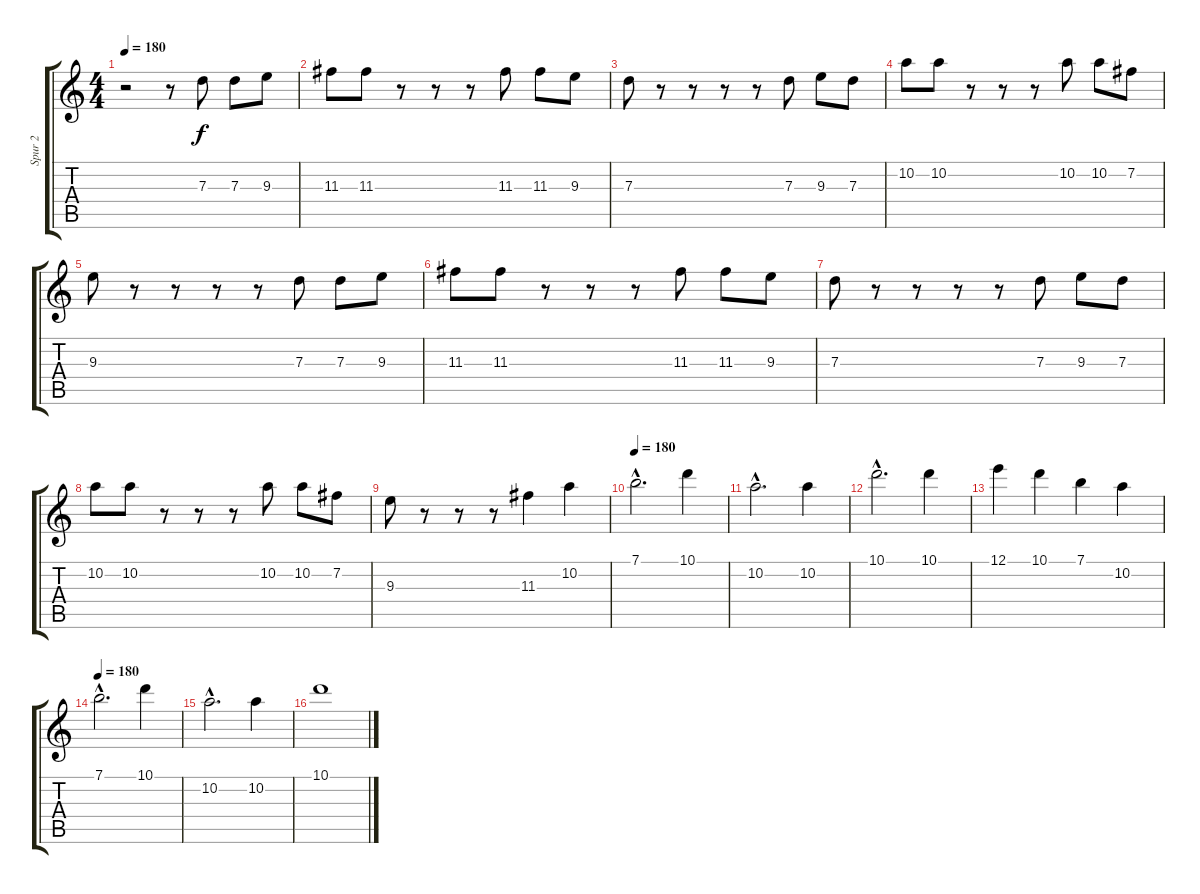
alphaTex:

\track ("Spur 2" "Spur 2") {instrument overdrivenguitar}
\staff {score tabs}
\tuning (E4 B3 G3 D3 A2 E2) {hide}
\ts (4 4)
\tempo 180
\clef g2
\ks c
r.2{dy f} r.8 7.3.8 7.3.8 9.3.8 |
11.3.8 11.3.8 r.8 r.8 r.8 11.3.8 11.3.8 9.3.8 |
7.3.8 r.8 r.8 r.8 r.8 7.3.8 9.3.8 7.3.8 |
10.2.8 10.2.8 r.8 r.8 r.8 10.2.8 10.2.8 7.2.8 |
9.3.8 r.8 r.8 r.8 r.8 7.3.8 7.3.8 9.3.8 |
11.3.8 11.3.8 r.8 r.8 r.8 11.3.8 11.3.8 9.3.8 |
7.3.8 r.8 r.8 r.8 r.8 7.3.8 9.3.8 7.3.8 |
10.2.8 10.2.8 r.8 r.8 r.8 10.2.8 10.2.8 7.2.8 |
9.3.8 r.8 r.8 r.8 11.3.4 10.2.4 |
\tempo 180
7.1{hac}.2{d} 10.1.4 |
10.2{hac}.2{d} 10.2.4 |
10.1{hac}.2{d} 10.1.4 |
12.1.4 10.1.4 7.1.4 10.2.4 |
\tempo 180
7.1{hac}.2{d} 10.1.4 |
10.2{hac}.2{d} 10.2.4 |
10.1.1
